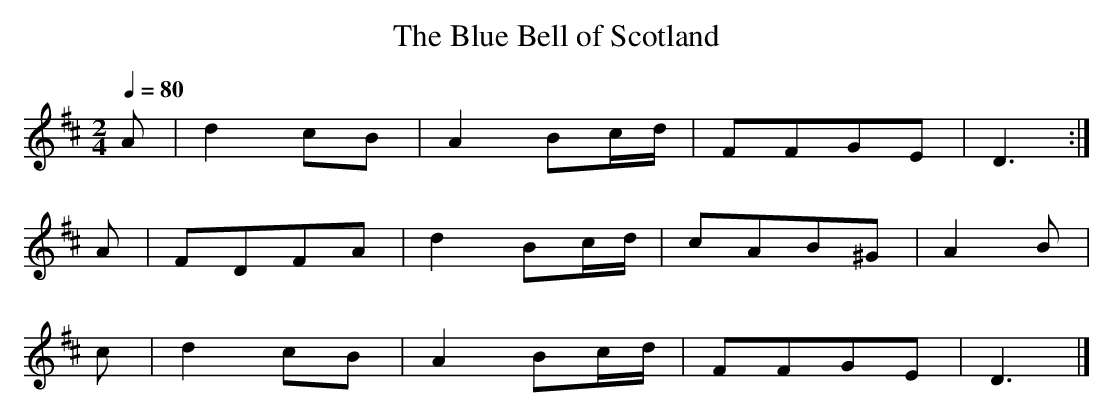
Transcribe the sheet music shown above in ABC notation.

X:1
T:The Blue Bell of Scotland
M:2/4
L:1/8
Q:1/4=80
K:D
A|d2cB|A2Bc/d/|FFGE |D3:|
A|FDFA|d2Bc/d/|cAB^G|A2B|
c|d2cB|A2Bc/d/|FFGE |D3|]
